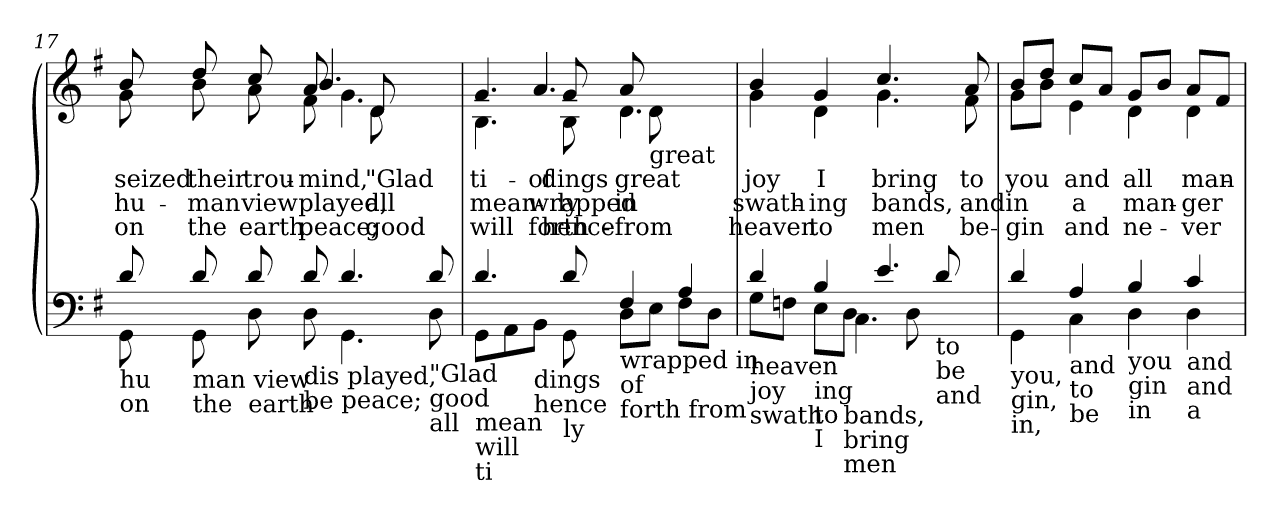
**kern	**kern	**text	**text	**text
*part1	*part1	*part1	*part1	*part1
*staff2	*staff1	*staff1	*staff1	*staff1
*clefF4	*clefG2	*	*	*
*k[f#]	*k[f#]	*	*	*
*G:	*G:	*	*	*
=17	=17	=17	=17	=17
*^	*	*	*	*
!LO:TX:b:t=hu	!	!	!	!	!
!LO:TX:b:t=on	!	!	!	!	!
!	!	!	!LO:LY:b	!LO:LY:b	!LO:LY:b
*	*	*^	*	*	*
*	*	*	*^	*	*	*
*	*	*	*	*^	*	*	*
8GG\	8d/	8b/	8g\	4.ryy	2ryy	seized	hu-	on
!LO:TX:b:t=man view	!	!	!	!	!	!	!	!
!LO:TX:b:t=the	!	!	!	!	!	!	!	!
!	!	!	!	!	!	!LO:LY:b	!LO:LY:b	!LO:LY:b
8d/	8GG\	8dd/	8b\	.	.	their	-man	the
!LO:TX:b:t=earth	!	!	!	!	!	!	!	!
!	!	!	!	!	!	!LO:LY:b	!LO:LY:b	!LO:LY:b
8d/	8D\	8cc/	8a\	.	.	trou-	view	earth
!LO:TX:b:t=dis played,	!	!	!	!	!	!	!	!
!LO:TX:b:t=be	!	!	!	!	!	!	!	!
!	!	!	!	!	!	!LO:LY:b	!LO:LY:b	!LO:LY:b
!	!	!	!	!	!	!LO:LY:b	!LO:LY:b	!LO:LY:b
8D\	8d/	8f#\	8a/	4.b/	.	mind,	-played,	peace;
!LO:TX:b:t=peace;	!	!	!	!	!	!	!	!
4.GG\	4.d/	4.g\	8ryy	.	8ryy	.	.	.
!	!	!	!	!	!	!LO:LY:b	!LO:LY:b	!LO:LY:b
.	.	.	8d\	.	8d/	"Glad	all	good
.	.	.	8ryy	8ryy	8ryy	.	.	.
!LO:TX:b:t="Glad	!	!	!	!	!	!	!	!
!LO:TX:b:t=good	!	!	!	!	!	!	!	!
!LO:TX:b:t=all	!	!	!	!	!	!	!	!
8D\	8d/	8ryy	8ryy	8ryy	8ryy	.	.	.
=18	=18	=18	=18	=18	=18	=18	=18	=18
!LO:TX:b:t=mean	!	!	!	!	!	!	!	!
!LO:TX:b:t=will	!	!	!	!	!	!	!	!
!LO:TX:b:t=ti	!	!	!	!	!	!	!	!
!	!	!	!	!	!	!LO:LY:b	!LO:LY:b	!LO:LY:b
8GG\L	4.d/	4.B~<\	4.g/	4ryy	2ryy	ti-	mean-	will
8AA\	.	.	.	.	.	.	.	.
!LO:TX:b:t=dings	!	!	!	!	!	!	!	!
!LO:TX:b:t=hence	!	!	!	!	!	!	!	!
!	!	!	!	!	!	!LO:LY:b	!LO:LY:b	!LO:LY:b
8BB\J	.	.	.	4.a/	.	of	wrapped	-forth
!LO:TX:b:t=ly	!	!	!	!	!	!	!	!
!	!	!	!	!	!	!LO:LY:b	!LO:LY:b	!LO:LY:b
8GG\	8d/	8B~<\	8g/	.	.	-dings	-ly	hence-
!LO:TX:b:t=wrapped in	!	!	!	!	!	!	!	!
!LO:TX:b:t=of	!	!	!	!	!	!	!	!
!LO:TX:b:t=forth from	!	!	!	!	!	!	!	!
!	!	!	!	!	!	!LO:LY:b	!LO:LY:b	!LO:LY:b
8D\L	4F#/	4.d\	8ryy	.	8a/	great	in	from
!	!	!	!LO:TX:b:t=great	!	!	!	!	!
8E\J	.	.	8d\	8ryy	8ryy	.	.	.
8F#\L	4A/	.	8ryy	8ryy	4ryy	.	.	.
8D\J	.	8ryy	8ryy	8ryy	.	.	.	.
*	*	*	*	*v	*v	*	*	*
!!LO:LB:g=z
=19	=19	=19	=19	=19	=19	=19	=19
*^	*^	*	*	*	*	*	*
!LO:TX:b:t=heaven	!	!	!	!	!	!	!	!	!
!LO:TX:b:t=joy	!	!	!	!	!	!	!	!	!
!LO:TX:b:t=swath	!	!	!	!	!	!	!	!	!
!	!	!	!	!	!	!	!LO:LY:b	!LO:LY:b	!LO:LY:b
8G\L	4d/	4.ryy	2ryy	4b/	4g\	2..ryy	joy	swath-	heaven
8Fn\J	.	.	.	.	.	.	.	.	.
!LO:TX:b:t=ing	!	!	!	!	!	!	!	!	!
!LO:TX:b:t=to	!	!	!	!	!	!	!	!	!
!LO:TX:b:t=I	!	!	!	!	!	!	!	!	!
!	!	!	!	!	!	!	!LO:LY:b	!LO:LY:b	!LO:LY:b
8E\L	4B/	.	.	4d\	4g/	.	I	-ing	to
!LO:TX:b:t=bands,	!	!	!	!	!	!	!	!	!
!LO:TX:b:t=bring	!	!	!	!	!	!	!	!	!
!LO:TX:b:t=men	!	!	!	!	!	!	!	!	!
8D\J	.	4.C\	.	.	.	.	.	.	.
!	!	!	!	!	!	!	!LO:LY:b	!LO:LY:b	!LO:LY:b
4.e/	8ryy	.	8ryy	4.g\	4.cc/	.	bring	bands,	men
.	4.ryy	.	8D\	.	.	.	.	.	.
!	!	!LO:TX:b:t=to	!	!	!	!	!	!	!
!	!	!LO:TX:b:t=be	!	!	!	!	!	!	!
!	!	!LO:TX:b:t=and	!	!	!	!	!	!	!
.	.	8d/	8ryy	.	.	.	.	.	.
!	!	!	!	!	!	!	!LO:LY:b	!LO:LY:b	!LO:LY:b
8ryy	.	8ryy	8ryy	8f#\	8ryy	8a/	to	and	be-
=20	=20	=20	=20	=20	=20	=20	=20	=20	=20
!LO:TX:b:t=you,	!	!	!	!	!	!	!	!	!
!LO:TX:b:t=gin,	!	!	!	!	!	!	!	!	!
!LO:TX:b:t=in,	!	!	!	!	!	!	!	!	!
!	!	!	!	!	!	!	!LO:LY:b	!LO:LY:b	!LO:LY:b
*	*v	*v	*v	*	*	*	*	*	*
*	*	*	*v	*v	*	*	*
4d/	4GG\	8b/L	8g\L	you	in	-gin
.	.	8dd/J	8b\J	.	.	.
!LO:TX:b:t=and	!	!	!	!	!	!
!LO:TX:b:t=to	!	!	!	!	!	!
!LO:TX:b:t=be	!	!	!	!	!	!
!	!	!	!	!LO:LY:b	!LO:LY:b	!LO:LY:b
4A/	4C\	8cc/L	4e\	and	a	and
.	.	8a/J	.	.	.	.
!LO:TX:b:t=you	!	!	!	!	!	!
!LO:TX:b:t=gin	!	!	!	!	!	!
!LO:TX:b:t=in	!	!	!	!	!	!
!	!	!	!	!LO:LY:b	!LO:LY:b	!LO:LY:b
4B/	4D\	8g/L	4d\	all	man-	ne-
.	.	8b/J	.	.	.	.
!LO:TX:b:t=and	!	!	!	!	!	!
!LO:TX:b:t=and	!	!	!	!	!	!
!LO:TX:b:t=a	!	!	!	!	!	!
!	!	!	!	!LO:LY:b	!LO:LY:b	!LO:LY:b
4c/	4D\	8a/L	4d\	man-	-ger	-ver
.	.	8f#/J	.	.	.	.
*v	*v	*	*	*	*	*
*	*v	*v	*	*	*
=	=	=	=	=
*-	*-	*-	*-	*-
